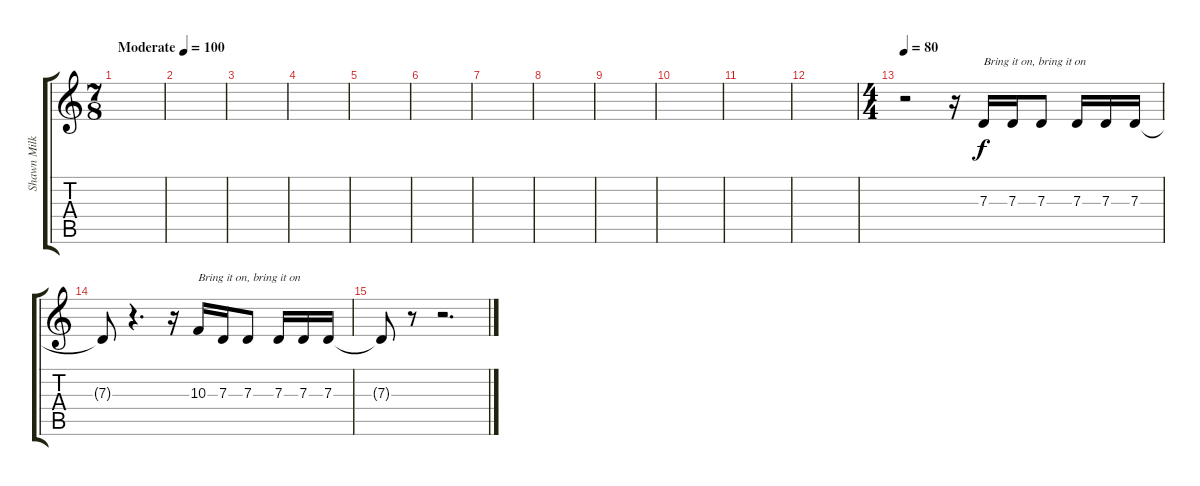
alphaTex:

\track ("Shawn Milke - Vocals" "Shawn Milk") {instrument altosax}
\staff {score tabs}
\tuning (E4 B3 G3 D3 A2 E2) {hide}
\ts (7 8)
\tempo (100 "Moderate")
\clef g2
\ks c
|
|
|
|
|
|
|
|
|
|
|
|
\ts (4 4)
\tempo 80
r.2 r.16 7.3.16{txt "Bring it on, bring it on"} 7.3.16 7.3.8 7.3.16 7.3.16 7.3.16 |
7.3{t}.8 r.4{d} r.16 10.3.16{txt "Bring it on, bring it on"} 7.3.16 7.3.8 7.3.16 7.3.16 7.3.16 |
7.3{t}.8 r.8 r.2{d}
